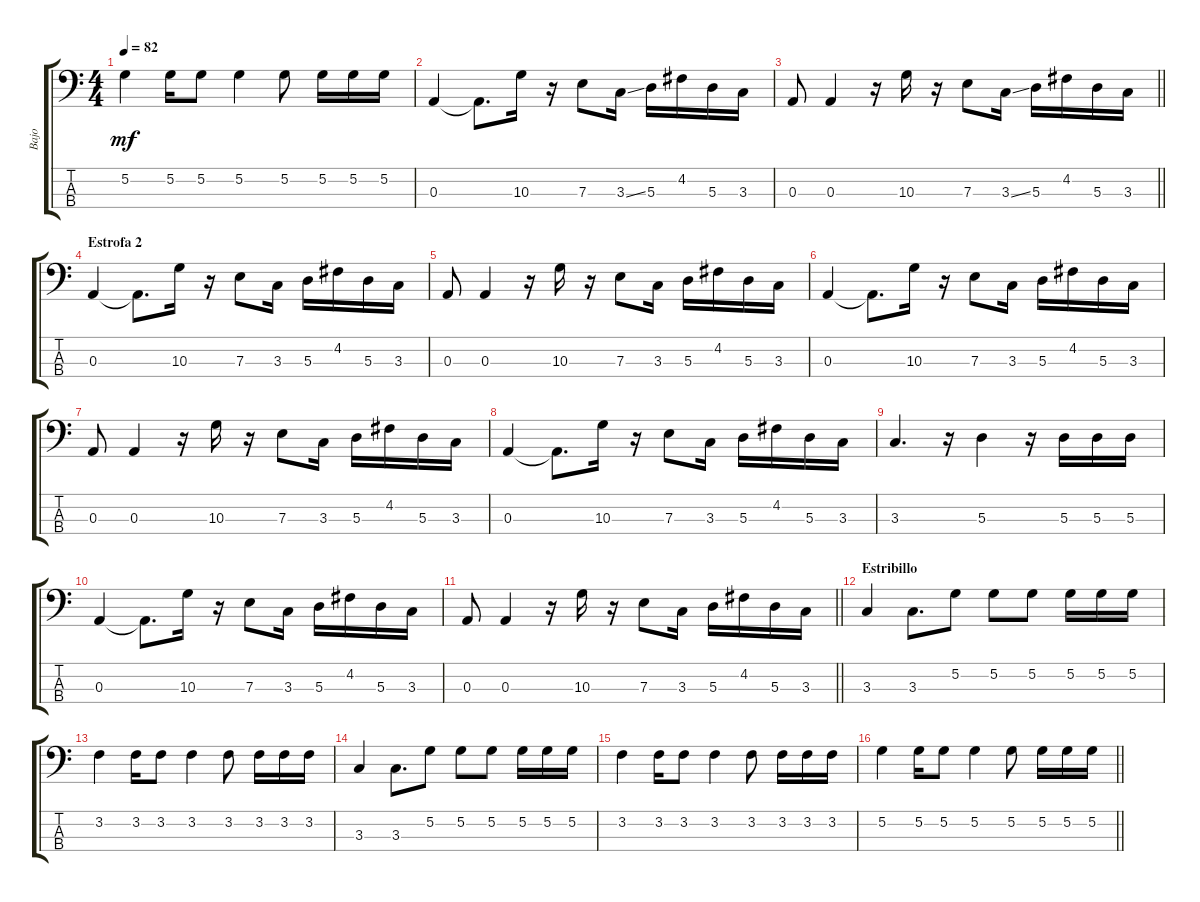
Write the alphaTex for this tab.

\track ("Bajo" "Bajo") {instrument electricbassfinger}
\staff {score tabs}
\tuning (G2 D2 A1 D1) {hide}
\ts (4 4)
\tempo 82
\clef f4
\ks c
5.2.4{dy mf} 5.2.16 5.2.8 5.2.4 5.2.8 5.2.16 5.2.16 5.2.16 |
0.3.4 0.3{t}.8{d} 10.3.16 r.16 7.3.8 3.3{ss}.16 5.3.16 4.2.16 5.3.16 3.3.16 |
\barLineRight lightlight
0.3.8 0.3.4 r.16 10.3.16 r.16 7.3.8 3.3{ss}.16 5.3.16 4.2.16 5.3.16 3.3.16 |
\section ("" "Estrofa 2")
0.3.4 0.3{t}.8{d} 10.3.16 r.16 7.3.8 3.3.16 5.3.16 4.2.16 5.3.16 3.3.16 |
0.3.8 0.3.4 r.16 10.3.16 r.16 7.3.8 3.3.16 5.3.16 4.2.16 5.3.16 3.3.16 |
0.3.4 0.3{t}.8{d} 10.3.16 r.16 7.3.8 3.3.16 5.3.16 4.2.16 5.3.16 3.3.16 |
0.3.8 0.3.4 r.16 10.3.16 r.16 7.3.8 3.3.16 5.3.16 4.2.16 5.3.16 3.3.16 |
0.3.4 0.3{t}.8{d} 10.3.16 r.16 7.3.8 3.3.16 5.3.16 4.2.16 5.3.16 3.3.16 |
3.3.4{d} r.16 5.3.4 r.16 5.3.16 5.3.16 5.3.16 |
0.3.4 0.3{t}.8{d} 10.3.16 r.16 7.3.8 3.3.16 5.3.16 4.2.16 5.3.16 3.3.16 |
\barLineRight lightlight
0.3.8 0.3.4 r.16 10.3.16 r.16 7.3.8 3.3.16 5.3.16 4.2.16 5.3.16 3.3.16 |
\section ("" "Estribillo")
3.3.4 3.3.8{d} 5.2.8 5.2.8 5.2.8 5.2.16 5.2.16 5.2.16 |
3.2.4 3.2.16 3.2.8 3.2.4 3.2.8 3.2.16 3.2.16 3.2.16 |
3.3.4 3.3.8{d} 5.2.8 5.2.8 5.2.8 5.2.16 5.2.16 5.2.16 |
3.2.4 3.2.16 3.2.8 3.2.4 3.2.8 3.2.16 3.2.16 3.2.16 |
\barLineRight lightlight
5.2.4 5.2.16 5.2.8 5.2.4 5.2.8 5.2.16 5.2.16 5.2.16
